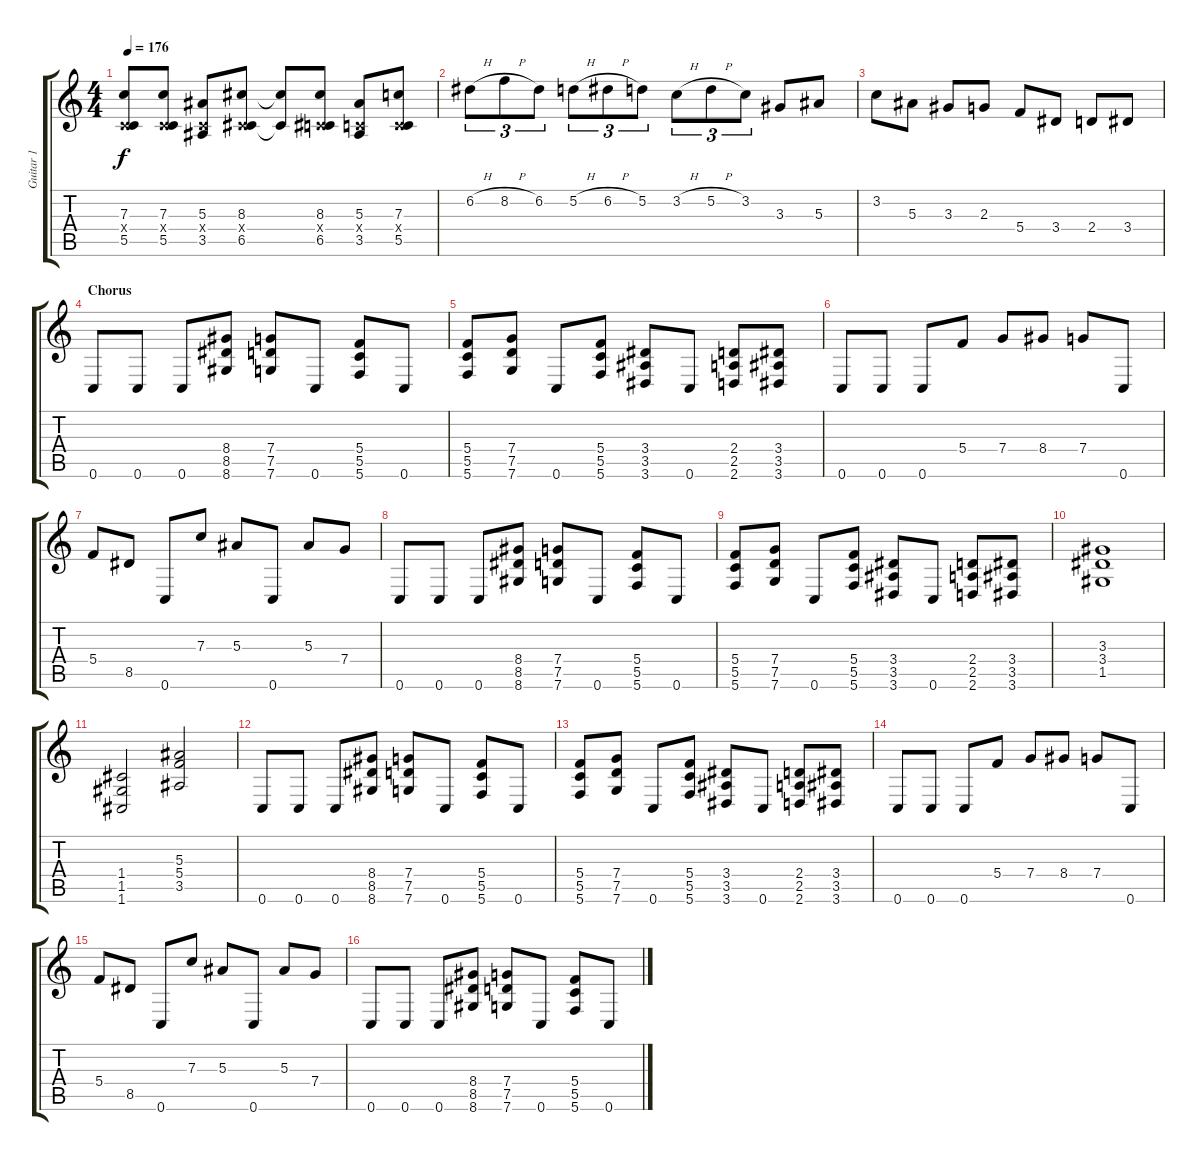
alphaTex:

\track ("Guitar 1" "Guitar 1") {instrument distortionguitar}
\staff {score tabs}
\tuning (D4 A3 F3 C3 G2 C2) {hide}
\ts (4 4)
\tempo 176
\clef g2
\ks c
(7.3 0.4{x} 5.5).8{dy f} (7.3 0.4{x} 5.5).8 (5.3 0.4{x} 3.5).8 (8.3 0.4{x} 6.5).8 (8.3{t} 6.5{t}).8 (8.3 0.4{x} 6.5).8 (5.3 0.4{x} 3.5).8 (7.3 0.4{x} 5.5).8 |
6.2{h}.8{tu (3 2)} 8.2{h}.8{tu (3 2)} 6.2.8{tu (3 2)} 5.2{h}.8{tu (3 2)} 6.2{h}.8{tu (3 2)} 5.2.8{tu (3 2)} 3.2{h}.8{tu (3 2)} 5.2{h}.8{tu (3 2)} 3.2.8{tu (3 2)} 3.3.8 5.3.8 |
3.2.8 5.3.8 3.3.8 2.3.8 5.4.8 3.4.8 2.4.8 3.4.8 |
\section ("" "Chorus")
0.6.8 0.6.8 0.6.8 (8.4 8.5 8.6).8 (7.4 7.5 7.6).8 0.6.8 (5.4 5.5 5.6).8 0.6.8 |
(5.4 5.5 5.6).8 (7.4 7.5 7.6).8 0.6.8 (5.4 5.5 5.6).8 (3.4 3.5 3.6).8 0.6.8 (2.4 2.5 2.6).8 (3.4 3.5 3.6).8 |
0.6.8 0.6.8 0.6.8 5.4.8 7.4.8 8.4.8 7.4.8 0.6.8 |
5.4.8 8.5.8 0.6.8 7.3.8 5.3.8 0.6.8 5.3.8 7.4.8 |
0.6.8 0.6.8 0.6.8 (8.4 8.5 8.6).8 (7.4 7.5 7.6).8 0.6.8 (5.4 5.5 5.6).8 0.6.8 |
(5.4 5.5 5.6).8 (7.4 7.5 7.6).8 0.6.8 (5.4 5.5 5.6).8 (3.4 3.5 3.6).8 0.6.8 (2.4 2.5 2.6).8 (3.4 3.5 3.6).8 |
(3.3 3.4 1.5).1 |
(1.4 1.5 1.6).2 (5.3 5.4 3.5).2 |
0.6.8 0.6.8 0.6.8 (8.4 8.5 8.6).8 (7.4 7.5 7.6).8 0.6.8 (5.4 5.5 5.6).8 0.6.8 |
(5.4 5.5 5.6).8 (7.4 7.5 7.6).8 0.6.8 (5.4 5.5 5.6).8 (3.4 3.5 3.6).8 0.6.8 (2.4 2.5 2.6).8 (3.4 3.5 3.6).8 |
0.6.8 0.6.8 0.6.8 5.4.8 7.4.8 8.4.8 7.4.8 0.6.8 |
5.4.8 8.5.8 0.6.8 7.3.8 5.3.8 0.6.8 5.3.8 7.4.8 |
0.6.8 0.6.8 0.6.8 (8.4 8.5 8.6).8 (7.4 7.5 7.6).8 0.6.8 (5.4 5.5 5.6).8 0.6.8
